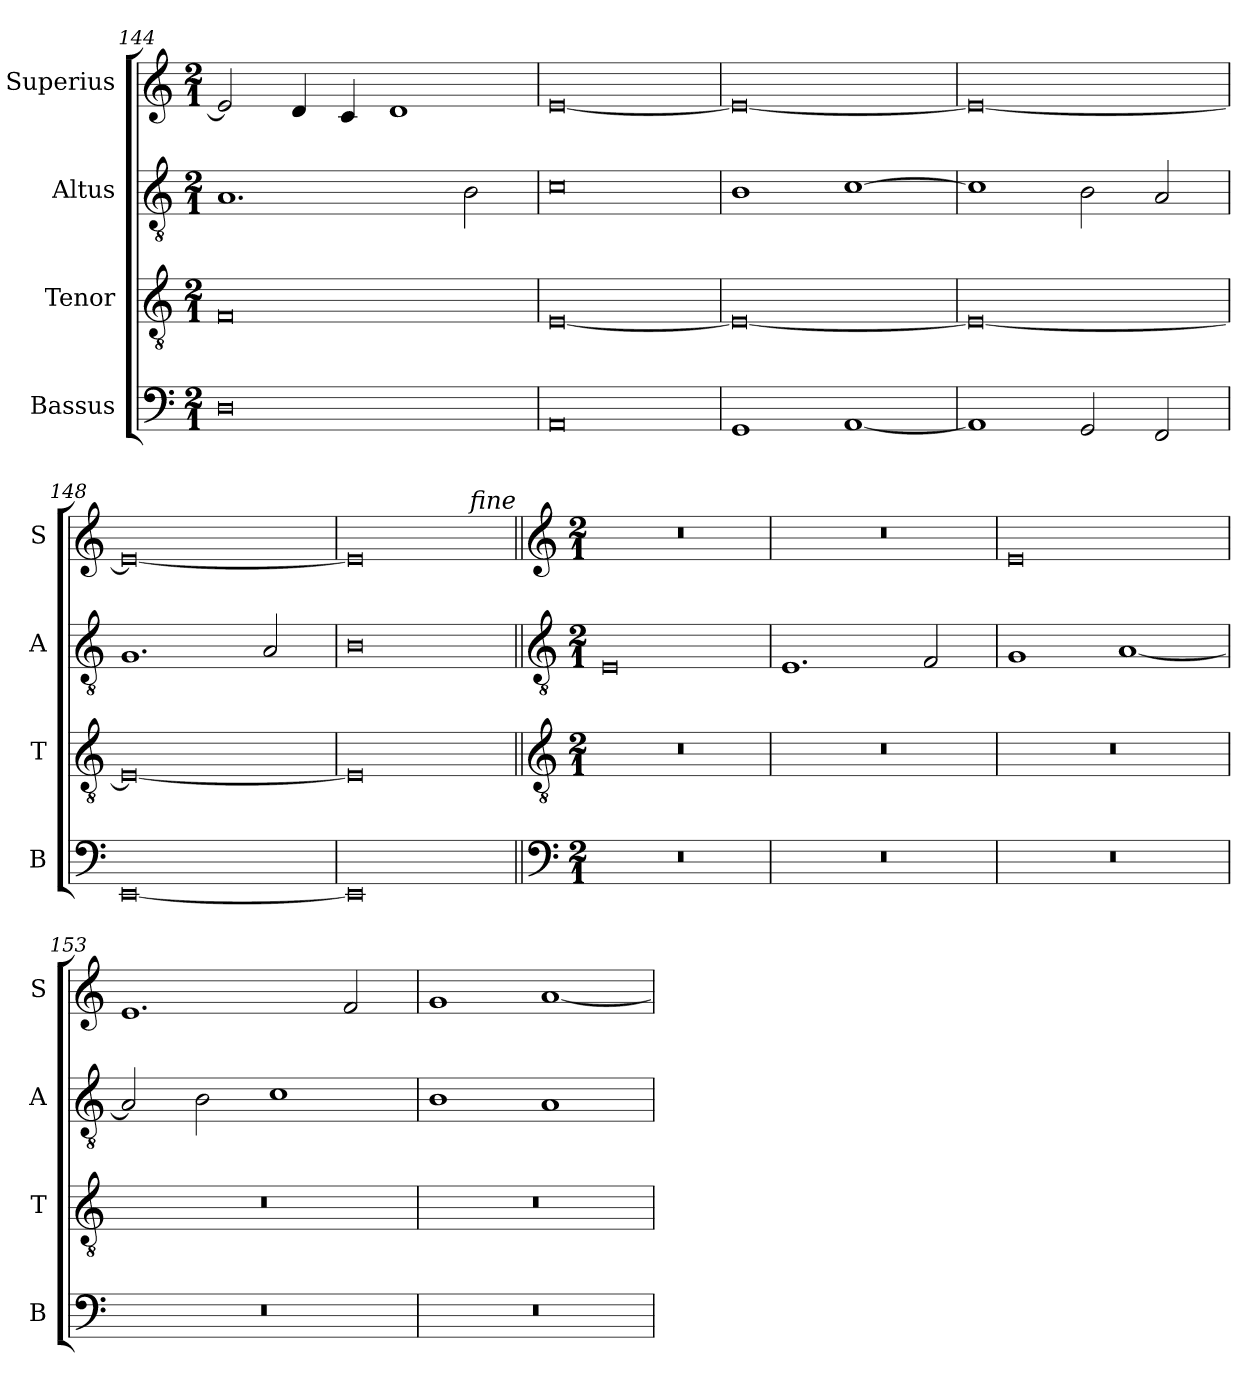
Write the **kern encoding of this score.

**kern	**kern	**kern	**kern
*part4	*part3	*part2	*part1
*staff4	*staff3	*staff2	*staff1
*I"Bassus	*I"Tenor	*I"Altus	*I"Superius
*I'B	*I'T	*I'A	*I'S
*clefF4	*clefGv2	*clefGv2	*clefG2
*k[]	*k[]	*k[]	*k[]
*M2/1	*M2/1	*M2/1	*M2/1
=144	=144	=144	=144
0D	0F	1.A	2e/]
.	.	.	4d/
.	.	.	4c/
.	.	.	1d
.	.	2B\	.
=145	=145	=145	=145
0AA	[0E	0c	[0e
=146	=146	=146	=146
1GG	0E_	1B	0e_
[1AA	.	[1c	.
=147	=147	=147	=147
1AA]	0E_	1c]	0e_
2GG/	.	2B\	.
2FF/	.	2A/	.
=148	=148	=148	=148
[0EE	0E_	1.G	0e_
.	.	2A/	.
=149	=149	=149	=149
0EE]	0E]	0B	0e]
!	!	!	!LO:TX:a:i:rj:t=fine
!!LO:LB:g=z
=150||	=150||	=150||	=150||
*clefF4	*clefGv2	*clefGv2	*clefG2
*k[]	*k[]	*k[]	*k[]
*M2/1	*M2/1	*M2/1	*M2/1
0r	0r	0E	0r
=151	=151	=151	=151
0r	0r	1.E	0r
.	.	2F/	.
=152	=152	=152	=152
0r	0r	1G	0e
.	.	[1A	.
=153	=153	=153	=153
0r	0r	2A/]	1.e
.	.	2B\	.
.	.	1c	.
.	.	.	2f/
=154	=154	=154	=154
0r	0r	1B	1g
.	.	1A	[1a
=	=	=	=
*-	*-	*-	*-
